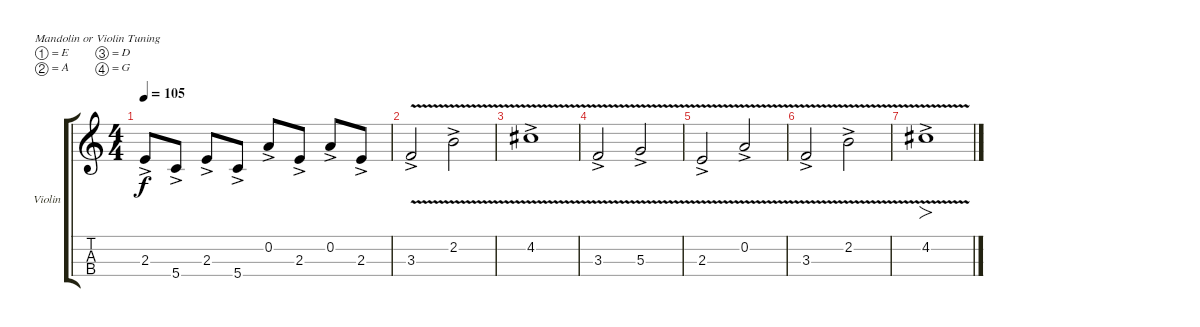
\bracketExtendMode groupsimilarinstruments
\firstSystemTrackNameOrientation horizontal
\otherSystemsTrackNameOrientation horizontal
\track ("Violin" "Violin") {instrument violin}
\staff {score tabs}
\tuning (E5 A4 D4 G3)
\ts (4 4)
\tempo 105
\clef g2
\scale
0.333333
\ks c
2.3{ac}.8{dy f} 5.4{ac}.8 2.3{ac}.8 5.4{ac}.8 0.2{ac}.8 2.3{ac}.8 0.2{ac}.8 2.3{ac}.8 |
\scale
0.333333 3.3{v ac}.2 2.2{v ac}.2 |
\scale
0.333333 4.2{v ac}.1 |
\scale
0.333333 3.3{v ac}.2 5.3{v ac}.2 |
\scale
0.333333 2.3{v ac}.2 0.2{v ac}.2 |
\scale
0.333333 3.3{v ac}.2 2.2{v ac}.2 |
\scale
0.333333 4.2{v ac}.1{fo} |
\scale
0.333333 |
\scale
0.333333 |
\scale
0.333333 |
\scale
0.333333 |
\scale
0.333333
